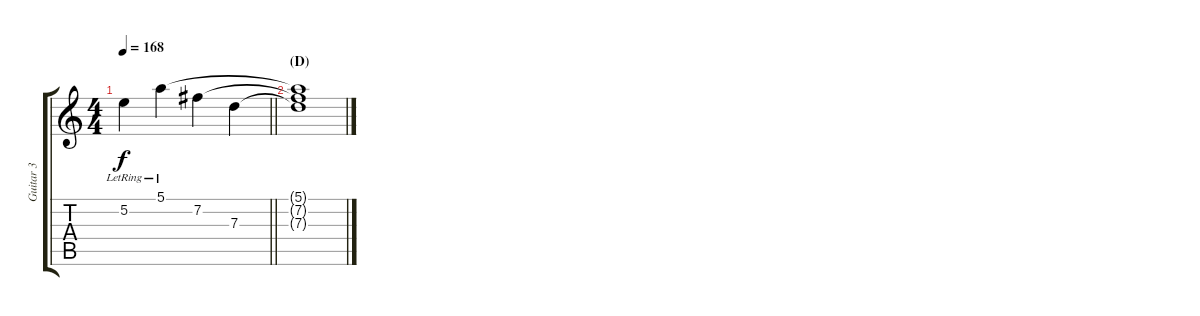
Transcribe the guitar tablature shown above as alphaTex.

\track ("Guitar 3" "Guitar 3") {instrument acousticguitarsteel}
\staff {score tabs}
\tuning (E4 B3 G3 D3 A2 E2) {hide}
\ts (4 4)
\tempo 168
\clef g2
\barLineRight lightlight
\ks c
5.2{lr}.4{dy f} 5.1{lr}.4 7.2.4 7.3.4 |
\section ("" "(D)")
(5.1{t} 7.2{t} 7.3{t}).1
